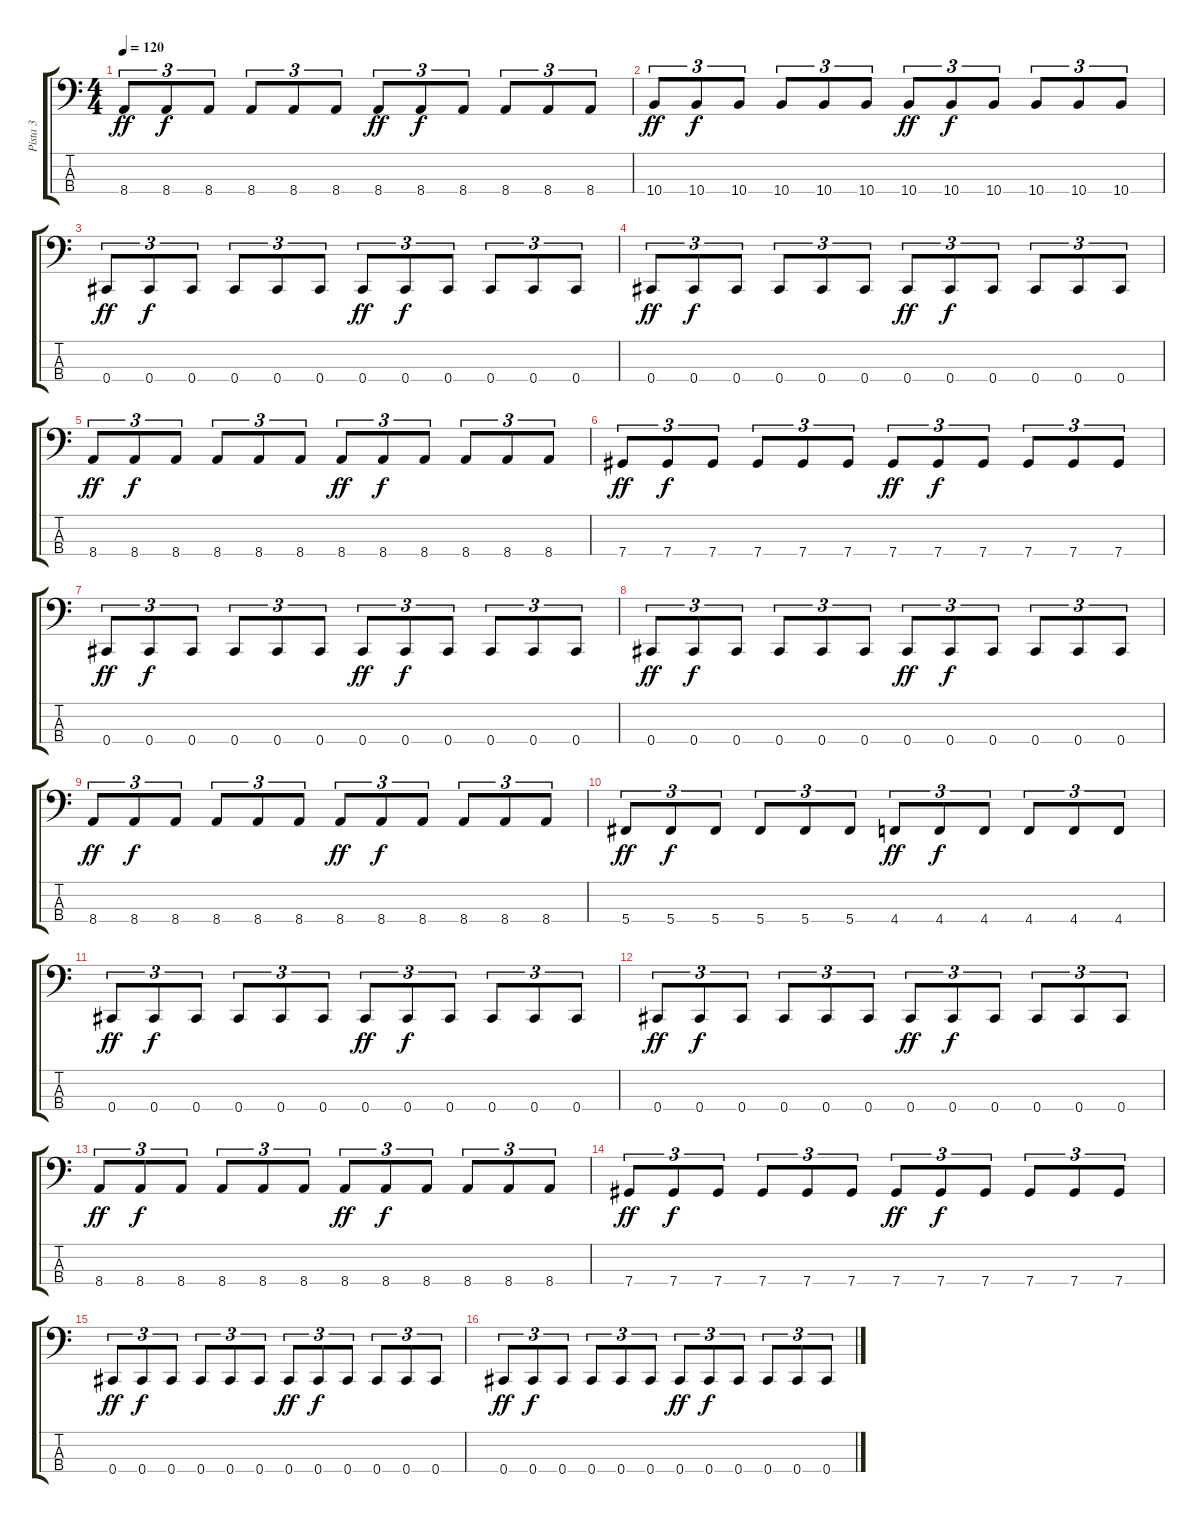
\track ("Pista 3" "Pista 3") {instrument electricbasspick}
\staff {score tabs}
\tuning (Gb2 Db2 Ab1 Db1) {hide}
\ts (4 4)
\tempo 120
\clef f4
\ks c
8.4.8{tu (3 2) dy ff} 8.4.8{tu (3 2) dy f} 8.4.8{tu (3 2)} 8.4.8{tu (3 2)} 8.4.8{tu (3 2)} 8.4.8{tu (3 2)} 8.4.8{tu (3 2) dy ff} 8.4.8{tu (3 2) dy f} 8.4.8{tu (3 2)} 8.4.8{tu (3 2)} 8.4.8{tu (3 2)} 8.4.8{tu (3 2)} |
10.4.8{tu (3 2) dy ff} 10.4.8{tu (3 2) dy f} 10.4.8{tu (3 2)} 10.4.8{tu (3 2)} 10.4.8{tu (3 2)} 10.4.8{tu (3 2)} 10.4.8{tu (3 2) dy ff} 10.4.8{tu (3 2) dy f} 10.4.8{tu (3 2)} 10.4.8{tu (3 2)} 10.4.8{tu (3 2)} 10.4.8{tu (3 2)} |
0.4.8{tu (3 2) dy ff} 0.4.8{tu (3 2) dy f} 0.4.8{tu (3 2)} 0.4.8{tu (3 2)} 0.4.8{tu (3 2)} 0.4.8{tu (3 2)} 0.4.8{tu (3 2) dy ff} 0.4.8{tu (3 2) dy f} 0.4.8{tu (3 2)} 0.4.8{tu (3 2)} 0.4.8{tu (3 2)} 0.4.8{tu (3 2)} |
0.4.8{tu (3 2) dy ff} 0.4.8{tu (3 2) dy f} 0.4.8{tu (3 2)} 0.4.8{tu (3 2)} 0.4.8{tu (3 2)} 0.4.8{tu (3 2)} 0.4.8{tu (3 2) dy ff} 0.4.8{tu (3 2) dy f} 0.4.8{tu (3 2)} 0.4.8{tu (3 2)} 0.4.8{tu (3 2)} 0.4.8{tu (3 2)} |
8.4.8{tu (3 2) dy ff} 8.4.8{tu (3 2) dy f} 8.4.8{tu (3 2)} 8.4.8{tu (3 2)} 8.4.8{tu (3 2)} 8.4.8{tu (3 2)} 8.4.8{tu (3 2) dy ff} 8.4.8{tu (3 2) dy f} 8.4.8{tu (3 2)} 8.4.8{tu (3 2)} 8.4.8{tu (3 2)} 8.4.8{tu (3 2)} |
7.4.8{tu (3 2) dy ff} 7.4.8{tu (3 2) dy f} 7.4.8{tu (3 2)} 7.4.8{tu (3 2)} 7.4.8{tu (3 2)} 7.4.8{tu (3 2)} 7.4.8{tu (3 2) dy ff} 7.4.8{tu (3 2) dy f} 7.4.8{tu (3 2)} 7.4.8{tu (3 2)} 7.4.8{tu (3 2)} 7.4.8{tu (3 2)} |
0.4.8{tu (3 2) dy ff} 0.4.8{tu (3 2) dy f} 0.4.8{tu (3 2)} 0.4.8{tu (3 2)} 0.4.8{tu (3 2)} 0.4.8{tu (3 2)} 0.4.8{tu (3 2) dy ff} 0.4.8{tu (3 2) dy f} 0.4.8{tu (3 2)} 0.4.8{tu (3 2)} 0.4.8{tu (3 2)} 0.4.8{tu (3 2)} |
0.4.8{tu (3 2) dy ff} 0.4.8{tu (3 2) dy f} 0.4.8{tu (3 2)} 0.4.8{tu (3 2)} 0.4.8{tu (3 2)} 0.4.8{tu (3 2)} 0.4.8{tu (3 2) dy ff} 0.4.8{tu (3 2) dy f} 0.4.8{tu (3 2)} 0.4.8{tu (3 2)} 0.4.8{tu (3 2)} 0.4.8{tu (3 2)} |
8.4.8{tu (3 2) dy ff} 8.4.8{tu (3 2) dy f} 8.4.8{tu (3 2)} 8.4.8{tu (3 2)} 8.4.8{tu (3 2)} 8.4.8{tu (3 2)} 8.4.8{tu (3 2) dy ff} 8.4.8{tu (3 2) dy f} 8.4.8{tu (3 2)} 8.4.8{tu (3 2)} 8.4.8{tu (3 2)} 8.4.8{tu (3 2)} |
5.4.8{tu (3 2) dy ff} 5.4.8{tu (3 2) dy f} 5.4.8{tu (3 2)} 5.4.8{tu (3 2)} 5.4.8{tu (3 2)} 5.4.8{tu (3 2)} 4.4.8{tu (3 2) dy ff} 4.4.8{tu (3 2) dy f} 4.4.8{tu (3 2)} 4.4.8{tu (3 2)} 4.4.8{tu (3 2)} 4.4.8{tu (3 2)} |
0.4.8{tu (3 2) dy ff} 0.4.8{tu (3 2) dy f} 0.4.8{tu (3 2)} 0.4.8{tu (3 2)} 0.4.8{tu (3 2)} 0.4.8{tu (3 2)} 0.4.8{tu (3 2) dy ff} 0.4.8{tu (3 2) dy f} 0.4.8{tu (3 2)} 0.4.8{tu (3 2)} 0.4.8{tu (3 2)} 0.4.8{tu (3 2)} |
0.4.8{tu (3 2) dy ff} 0.4.8{tu (3 2) dy f} 0.4.8{tu (3 2)} 0.4.8{tu (3 2)} 0.4.8{tu (3 2)} 0.4.8{tu (3 2)} 0.4.8{tu (3 2) dy ff} 0.4.8{tu (3 2) dy f} 0.4.8{tu (3 2)} 0.4.8{tu (3 2)} 0.4.8{tu (3 2)} 0.4.8{tu (3 2)} |
8.4.8{tu (3 2) dy ff} 8.4.8{tu (3 2) dy f} 8.4.8{tu (3 2)} 8.4.8{tu (3 2)} 8.4.8{tu (3 2)} 8.4.8{tu (3 2)} 8.4.8{tu (3 2) dy ff} 8.4.8{tu (3 2) dy f} 8.4.8{tu (3 2)} 8.4.8{tu (3 2)} 8.4.8{tu (3 2)} 8.4.8{tu (3 2)} |
7.4.8{tu (3 2) dy ff} 7.4.8{tu (3 2) dy f} 7.4.8{tu (3 2)} 7.4.8{tu (3 2)} 7.4.8{tu (3 2)} 7.4.8{tu (3 2)} 7.4.8{tu (3 2) dy ff} 7.4.8{tu (3 2) dy f} 7.4.8{tu (3 2)} 7.4.8{tu (3 2)} 7.4.8{tu (3 2)} 7.4.8{tu (3 2)} |
0.4.8{tu (3 2) dy ff} 0.4.8{tu (3 2) dy f} 0.4.8{tu (3 2)} 0.4.8{tu (3 2)} 0.4.8{tu (3 2)} 0.4.8{tu (3 2)} 0.4.8{tu (3 2) dy ff} 0.4.8{tu (3 2) dy f} 0.4.8{tu (3 2)} 0.4.8{tu (3 2)} 0.4.8{tu (3 2)} 0.4.8{tu (3 2)} |
0.4.8{tu (3 2) dy ff} 0.4.8{tu (3 2) dy f} 0.4.8{tu (3 2)} 0.4.8{tu (3 2)} 0.4.8{tu (3 2)} 0.4.8{tu (3 2)} 0.4.8{tu (3 2) dy ff} 0.4.8{tu (3 2) dy f} 0.4.8{tu (3 2)} 0.4.8{tu (3 2)} 0.4.8{tu (3 2)} 0.4.8{tu (3 2)}
